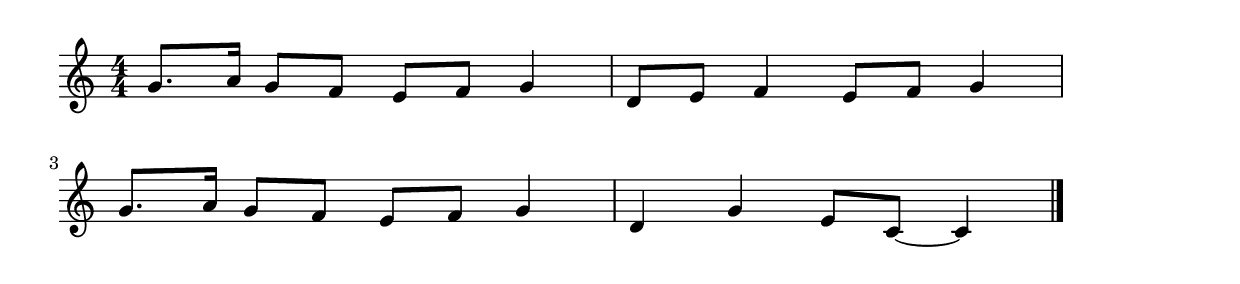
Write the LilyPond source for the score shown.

\version "2.18.2"

% ロンドン橋(ろんどんばしおちた)

\score {

\layout {
line-width = #170
indent = 0\mm
}

\relative c'' {
\key c \major
\time 4/4
\numericTimeSignature

g8. a16 g8 f e f g4 |
d8 e f4 e8 f g4 |
\break
g8. a16 g8 f e f g4 |
d4 g e8 c ~ c4 |


\bar "|."
}

\midi {}

}